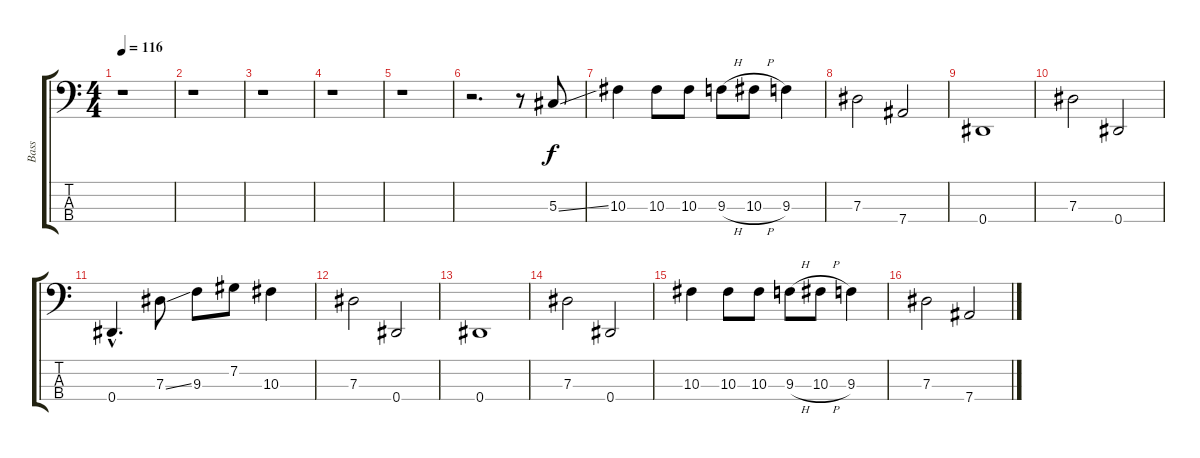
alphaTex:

\track ("Bass" "Bass") {instrument electricbassfinger}
\staff {score tabs}
\tuning (Gb2 Db2 Ab1 Eb1) {hide}
\ts (4 4)
\tempo 116
\clef f4
\ks c
r.1{dy f} |
r.1 |
r.1 |
r.1 |
r.1 |
r.2{d} r.8 5.3{ss}.8 |
10.3.4 10.3.8 10.3.8 9.3{h}.8 10.3{h}.8 9.3.4 |
7.3.2 7.4.2 |
0.4.1 |
7.3.2 0.4.2 |
0.4{hac}.4{d} 7.3{ss}.8 9.3.8 7.2.8 10.3.4 |
7.3.2 0.4.2 |
0.4.1 |
7.3.2 0.4.2 |
10.3.4 10.3.8 10.3.8 9.3{h}.8 10.3{h}.8 9.3.4 |
7.3.2 7.4.2
